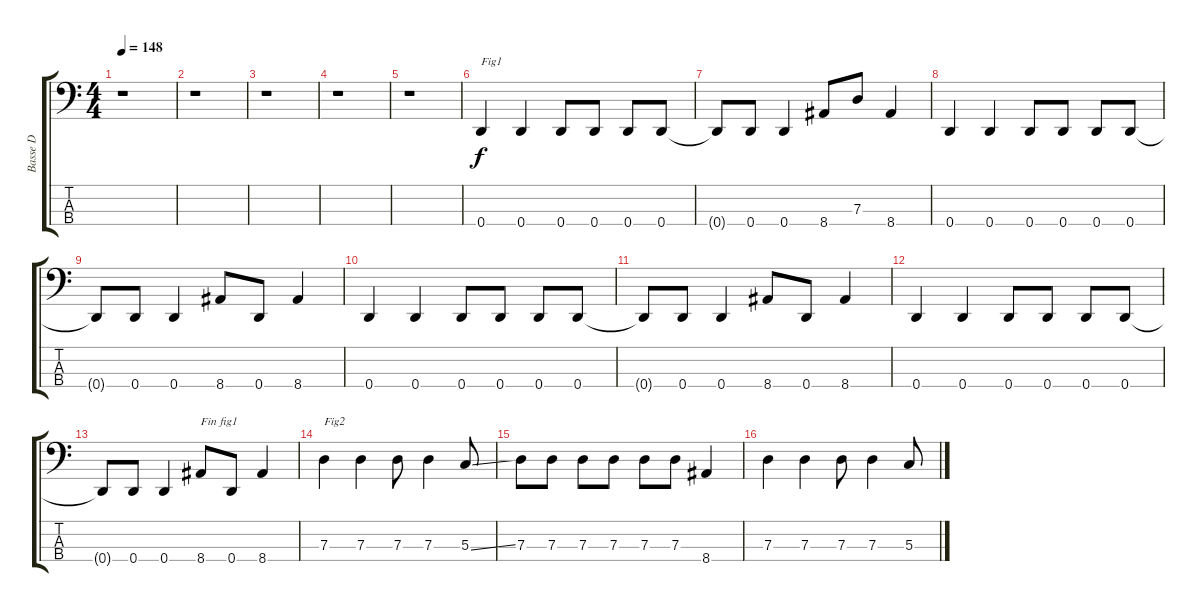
\track ("Basse D" "Basse D") {instrument electricbasspick}
\staff {score tabs}
\tuning (F2 C2 G1 D1) {hide}
\ts (4 4)
\tempo 148
\clef f4
\ks c
r.1{dy f instrument electricbasspick} |
r.1 |
r.1 |
r.1 |
r.1 |
0.4.4{txt "Fig1"} 0.4.4 0.4.8 0.4.8 0.4.8 0.4.8 |
0.4{t}.8 0.4.8 0.4.4 8.4.8 7.3.8 8.4.4 |
0.4.4 0.4.4 0.4.8 0.4.8 0.4.8 0.4.8 |
0.4{t}.8 0.4.8 0.4.4 8.4.8 0.4.8 8.4.4 |
0.4.4 0.4.4 0.4.8 0.4.8 0.4.8 0.4.8 |
0.4{t}.8 0.4.8 0.4.4 8.4.8 0.4.8 8.4.4 |
0.4.4 0.4.4 0.4.8 0.4.8 0.4.8 0.4.8 |
0.4{t}.8 0.4.8 0.4.4 8.4.8{txt "Fin fig1"} 0.4.8 8.4.4 |
7.3.4{txt "Fig2"} 7.3.4 7.3.8 7.3.4 5.3{ss}.8 |
7.3.8 7.3.8 7.3.8 7.3.8 7.3.8 7.3.8 8.4.4 |
7.3.4 7.3.4 7.3.8 7.3.4 5.3{ss}.8
